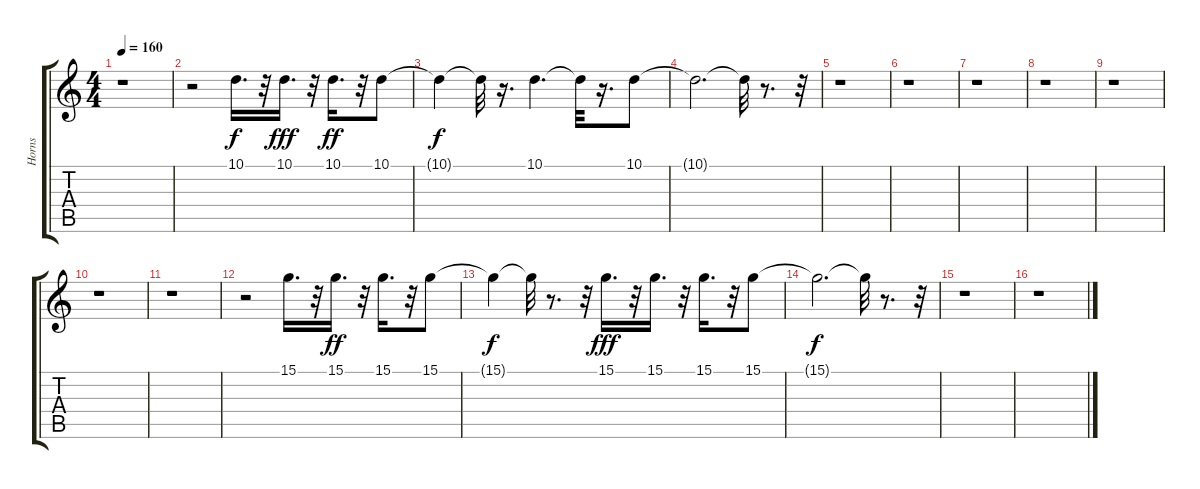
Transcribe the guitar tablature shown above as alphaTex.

\track ("Horns" "Horns") {instrument frenchhorn}
\staff {score tabs}
\tuning (E4 B3 G3 D3 A2 E2) {hide}
\ts (4 4)
\tempo 160
\clef g2
\ks c
r.1{dy f} |
r.2 10.1.16{d} r.32 10.1.16{d dy fff} r.32 10.1.16{d dy ff} r.32 10.1.8 |
10.1{t}.4{dy f} 10.1{t}.32 r.16{d} 10.1.4{d} 10.1{t}.32 r.16{d} 10.1.8 |
10.1{t}.2{d} 10.1{t}.32 r.8{d} r.32 |
r.1 |
r.1 |
r.1 |
r.1 |
r.1 |
r.1 |
r.1 |
r.2 15.1.16{d} r.32 15.1.16{d dy ff} r.32 15.1.16{d} r.32 15.1.8 |
15.1{t}.4{dy f} 15.1{t}.32 r.8{d} r.32 15.1.16{d dy fff} r.32 15.1.16{d} r.32 15.1.16{d} r.32 15.1.8 |
15.1{t}.2{d dy f} 15.1{t}.32 r.8{d} r.32 |
r.1 |
r.1
